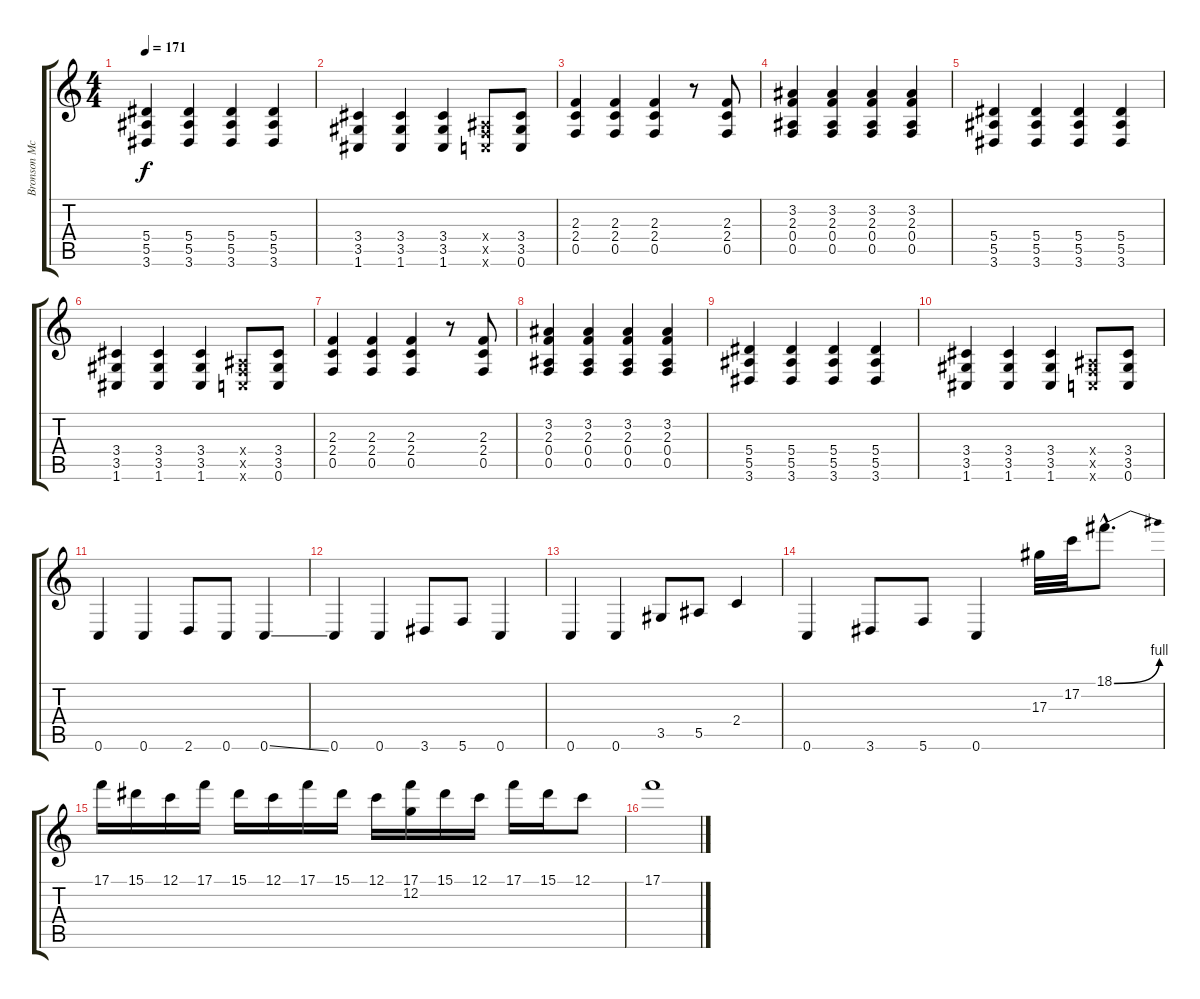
\track ("Bronson McDowall (Guitar)" "Bronson Mc") {instrument distortionguitar}
\staff {score tabs}
\tuning (C4 G3 Eb3 Bb2 F2 C2) {hide}
\ts (4 4)
\tempo 171
\clef g2
\ks c
(5.4 5.5 3.6).4{dy f} (5.4 5.5 3.6).4 (5.4 5.5 3.6).4 (5.4 5.5 3.6).4 |
(3.4 3.5 1.6).4 (3.4 3.5 1.6).4 (3.4 3.5 1.6).4 (0.4{x} 0.5{x} 0.6{x}).8 (3.4 3.5 0.6).8 |
(2.3 2.4 0.5).4 (2.3 2.4 0.5).4 (2.3 2.4 0.5).4 r.8 (2.3 2.4 0.5).8 |
(3.2 2.3 0.4 0.5).4 (3.2 2.3 0.4 0.5).4 (3.2 2.3 0.4 0.5).4 (3.2 2.3 0.4 0.5).4 |
(5.4 5.5 3.6).4 (5.4 5.5 3.6).4 (5.4 5.5 3.6).4 (5.4 5.5 3.6).4 |
(3.4 3.5 1.6).4 (3.4 3.5 1.6).4 (3.4 3.5 1.6).4 (0.4{x} 0.5{x} 0.6{x}).8 (3.4 3.5 0.6).8 |
(2.3 2.4 0.5).4 (2.3 2.4 0.5).4 (2.3 2.4 0.5).4 r.8 (2.3 2.4 0.5).8 |
(3.2 2.3 0.4 0.5).4 (3.2 2.3 0.4 0.5).4 (3.2 2.3 0.4 0.5).4 (3.2 2.3 0.4 0.5).4 |
(5.4 5.5 3.6).4 (5.4 5.5 3.6).4 (5.4 5.5 3.6).4 (5.4 5.5 3.6).4 |
(3.4 3.5 1.6).4 (3.4 3.5 1.6).4 (3.4 3.5 1.6).4 (0.4{x} 0.5{x} 0.6{x}).8 (3.4 3.5 0.6).8 |
0.6.4 0.6.4 2.6.8 0.6.8 0.6{ss}.4 |
0.6.4 0.6.4 3.6.8 5.6.8 0.6.4 |
0.6.4 0.6.4 3.5.8 5.5.8 2.4.4 |
0.6.4 3.6.8 5.6.8 0.6.4 17.3.32 17.2.32 18.1{be (bend 0 0 60 4) hac}.8{d} |
17.1.16 15.1.16 12.1.16 17.1.16 15.1.16 12.1.16 17.1.16 15.1.16 12.1.16 (17.1 12.2).16 15.1.16 12.1.16 17.1.16 15.1.16 12.1.8 |
17.1.1
